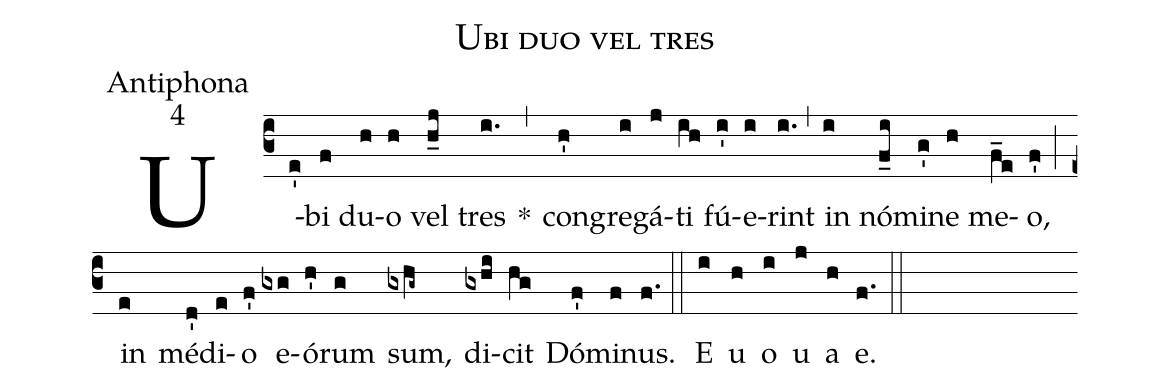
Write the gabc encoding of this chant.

name:Ubi duo vel tres;
office-part:Antiphona;
mode:4;
%%
(c3) U(e')bi(f) du(h)o(h) vel(h_j) tres(i.) *(,) con(h')gre(i)gá(j)ti(ih) fú(i')e(i)rint(i.) (,) in(i) nó(f_i)mi(g')ne(h) me(f_e)o,(f') (;) in(e) mé(d')di(e)o(f') e(gxg)ó(h')rum(g) sum,(gxhg~) di(gxhi)cit(hg) Dó(f')mi(f)nus.(f.) (::) <eu>E(i) u(h) o(i) u(j) a(h) e.</eu>(f.) (::)
